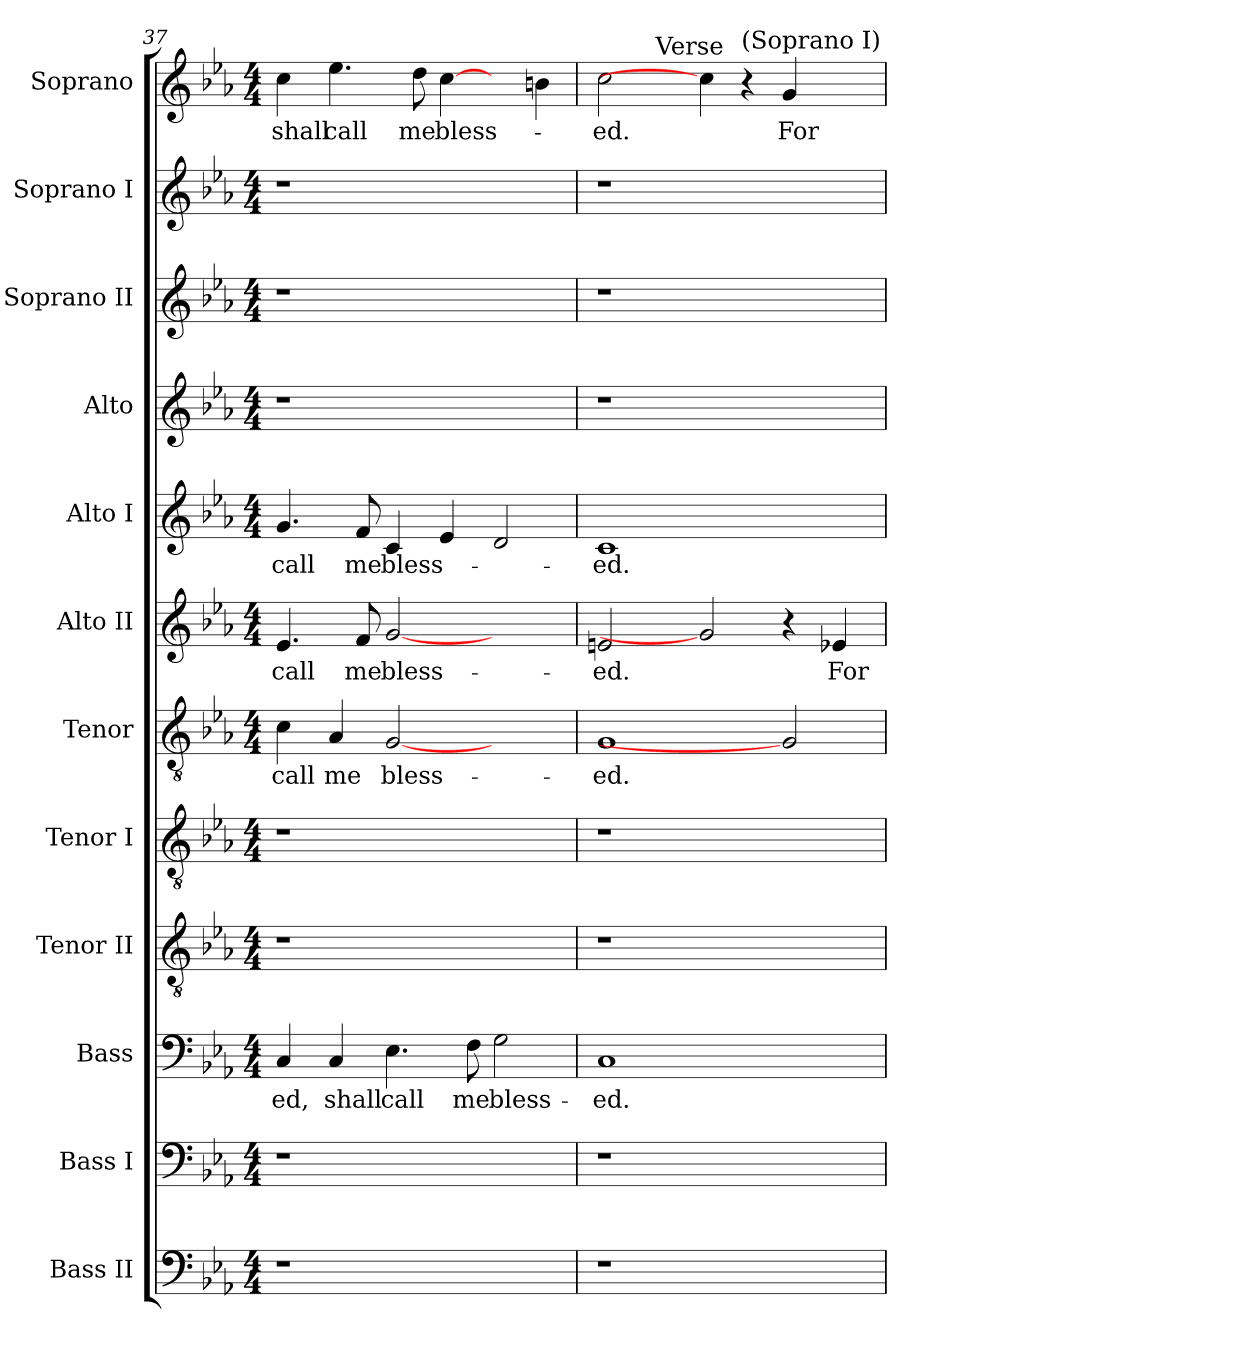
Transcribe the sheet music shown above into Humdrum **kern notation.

**kern	**kern	**kern	**text	**kern	**kern	**kern	**text	**kern	**text	**kern	**text	**kern	**kern	**kern	**kern	**text
*part12	*part11	*part10	*part10	*part9	*part8	*part7	*part7	*part6	*part6	*part5	*part5	*part4	*part3	*part2	*part1	*part1
*staff12	*staff11	*staff10	*staff10	*staff9	*staff8	*staff7	*staff7	*staff6	*staff6	*staff5	*staff5	*staff4	*staff3	*staff2	*staff1	*staff1
*I"Bass II	*I"Bass I	*I"Bass	*	*I"Tenor II	*I"Tenor I	*I"Tenor	*	*I"Alto II	*	*I"Alto I	*	*I"Alto	*I"Soprano II	*I"Soprano I	*I"Soprano	*
*I'BII	*I'BI	*I'B	*	*I'TII	*I'TI	*I'T	*	*I'AII	*	*I'AI	*	*I'A	*I'SII	*I'SI	*I'S	*
*clefF4	*clefF4	*clefF4	*	*clefGv2	*clefGv2	*clefGv2	*	*clefG2	*	*clefG2	*	*clefG2	*clefG2	*clefG2	*clefG2	*
*ITrd7c12	*	*ITrd7c12	*	*ITrd7c12	*ITrd7c12	*ITrd7c12	*	*	*	*	*	*	*	*	*	*
*k[b-e-a-]	*k[b-e-a-]	*k[b-e-a-]	*	*k[b-e-a-]	*k[b-e-a-]	*k[b-e-a-]	*	*k[b-e-a-]	*	*k[b-e-a-]	*	*k[b-e-a-]	*k[b-e-a-]	*k[b-e-a-]	*k[b-e-a-]	*
*E-:	*E-:	*E-:	*	*E-:	*E-:	*E-:	*	*E-:	*	*E-:	*	*E-:	*E-:	*E-:	*E-:	*
*M4/4	*M4/4	*M4/4	*	*M4/4	*M4/4	*M4/4	*	*M4/4	*	*M4/4	*	*M4/4	*M4/4	*M4/4	*M4/4	*
=37	=37	=37	=37	=37	=37	=37	=37	=37	=37	=37	=37	=37	=37	=37	=37	=37
!LO:N:vis=1	!LO:N:vis=1	!	!	!	!	!	!	!	!	!	!	!	!	!	!	!
!	!	!	!LO:LY:b:color=#000000	!LO:N:vis=1	!LO:N:vis=1	!	!	!	!	!	!	!	!	!	!	!
!	!	!	!	!	!	!	!LO:LY:b:color=#000000	!	!	!	!	!	!	!	!	!
!	!	!	!	!	!	!	!	!	!LO:LY:b:color=#000000	!	!	!	!	!	!	!
!	!	!	!	!	!	!	!	!	!	!	!LO:LY:b:color=#000000	!LO:N:vis=1	!LO:N:vis=1	!LO:N:vis=1	!	!
!	!	!	!	!	!	!	!	!	!	!	!	!	!	!	!	!LO:LY:b:color=#000000
1r	1r	4CCi/	-ed,	1r	1r	4Ci\	call	4.e-i/	call	4.gi/	call	1r	1r	1r	4cci\	shall
!	!	!	!LO:LY:b:color=#000000	!	!	!	!	!	!	!	!	!	!	!	!	!
!	!	!	!	!	!	!	!LO:LY:b:color=#000000	!	!	!	!	!	!	!	!	!
!	!	!	!	!	!	!	!	!	!	!	!	!	!	!	!	!LO:LY:b:color=#000000
.	.	4CCi/	shall	.	.	4AA-i/	me	.	.	.	.	.	.	.	4.ee-i\	call
!	!	!	!	!	!	!	!	!	!LO:LY:b:color=#000000	!	!	!	!	!	!	!
!	!	!	!	!	!	!	!	!	!	!	!LO:LY:b:color=#000000	!	!	!	!	!
.	.	.	.	.	.	.	.	8fi/	me	8fi/	me	.	.	.	.	.
!	!	!	!LO:LY:b:color=#000000	!	!	!	!	!	!	!	!	!	!	!	!	!
!	!	!	!	!	!	!	!LO:LY:b:color=#000000	!	!	!	!	!	!	!	!	!
!	!	!	!	!	!	!	!	!	!LO:LY:b:color=#000000	!	!	!	!	!	!	!
!	!	!	!	!	!	!	!	!	!	!	!LO:LY:b:color=#000000	!	!	!	!	!
.	.	4.EE-i\	call	.	.	[2GGi	bless-	[2gi	bless-	4ci/	bless-	.	.	.	.	.
!	!	!	!	!	!	!	!	!	!	!	!	!	!	!	!	!LO:LY:b:color=#000000
.	.	.	.	.	.	.	.	.	.	.	.	.	.	.	8ddi\	me
!	!	!	!	!	!	!	!	!	!	!	!	!	!	!	!	!LO:LY:b:color=#000000
.	.	.	.	.	.	.	.	.	.	4e-i/	.	.	.	.	[4cci\	bless-
!	!	!	!LO:LY:b:color=#000000	!	!	!	!	!	!	!	!	!	!	!	!	!
.	.	8FFi\	me	.	.	.	.	.	.	.	.	.	.	.	.	.
!	!	!	!LO:LY:b:color=#000000	!	!	!	!	!	!	!	!	!	!	!	!	!
2ryy	2ryy	2GGi\	bless-	2ryy	2ryy	2ryy	.	2ryy	.	2di/	.	2ryy	2ryy	2ryy	4ryy	.
.	.	.	.	.	.	.	.	.	.	.	.	.	.	.	4bni\	.
!!LO:PB:g=z
=38	=38	=38	=38	=38	=38	=38	=38	=38	=38	=38	=38	=38	=38	=38	=38	=38
!	!	!	!LO:LY:b:color=#000000	!	!	!	!	!	!	!	!	!	!	!	!	!
!	!	!	!	!	!	!	!LO:LY:b:color=#000000	!	!	!	!	!	!	!	!	!
!	!	!	!	!	!	!	!	!	!LO:LY:b:color=#000000	!	!	!	!	!	!	!
!	!	!	!	!	!	!	!	!	!	!	!LO:LY:b:color=#000000	!	!	!	!	!
!	!	!	!	!	!	!	!	!	!	!	!	!	!	!	!	!LO:LY:b:color=#000000
*	*	*	*	*	*	*	*	*	*	*	*	*	*	*	*^	*
1r	1r	1CCi	-ed.	1r	1r	1GGi	-ed.	2eni/	-ed.	1ci	-ed.	1r	1r	1r	2cci\	8ryy	-ed.
.	.	.	.	.	.	.	.	.	.	.	.	.	.	.	.	16ryy	.
.	.	.	.	.	.	.	.	.	.	.	.	.	.	.	.	32ryy	.
.	.	.	.	.	.	.	.	.	.	.	.	.	.	.	.	1024ryy	.
!	!	!	!	!	!	!	!	!	!	!	!	!	!	!	!	!LO:TX:a:t=Verse	!
.	.	.	.	.	.	.	.	.	.	.	.	.	.	.	.	1ryy	.
.	.	.	.	.	.	.	.	2gi]	.	.	.	.	.	.	4cci\]	.	.
!	!	!	!	!	!	!	!	!	!	!	!	!	!	!	!LO:TX:a:t=(Soprano I)	!	!
.	.	.	.	.	.	.	.	.	.	.	.	.	.	.	4r	.	.
!	!	!	!	!	!	!	!	!	!	!	!	!	!	!	!	!	!LO:LY:b:color=#000000
2ryy	2ryy	2ryy	.	2ryy	2ryy	2GGi]	.	4r	.	2ryy	.	2ryy	2ryy	2ryy	4gi/	.	For
.	.	.	.	.	.	.	.	.	.	.	.	.	.	.	.	4ryy	.
!	!	!	!	!	!	!	!	!	!LO:LY:b:color=#000000	!	!	!	!	!	!	!	!
.	.	.	.	.	.	.	.	4e-Xi/	For	.	.	.	.	.	4ryy	.	.
.	.	.	.	.	.	.	.	.	.	.	.	.	.	.	.	64ryy	.
.	.	.	.	.	.	.	.	.	.	.	.	.	.	.	.	128...ryy	.
*	*	*	*	*	*	*	*	*	*	*	*	*	*	*	*v	*v	*
=	=	=	=	=	=	=	=	=	=	=	=	=	=	=	=	=
*-	*-	*-	*-	*-	*-	*-	*-	*-	*-	*-	*-	*-	*-	*-	*-	*-
